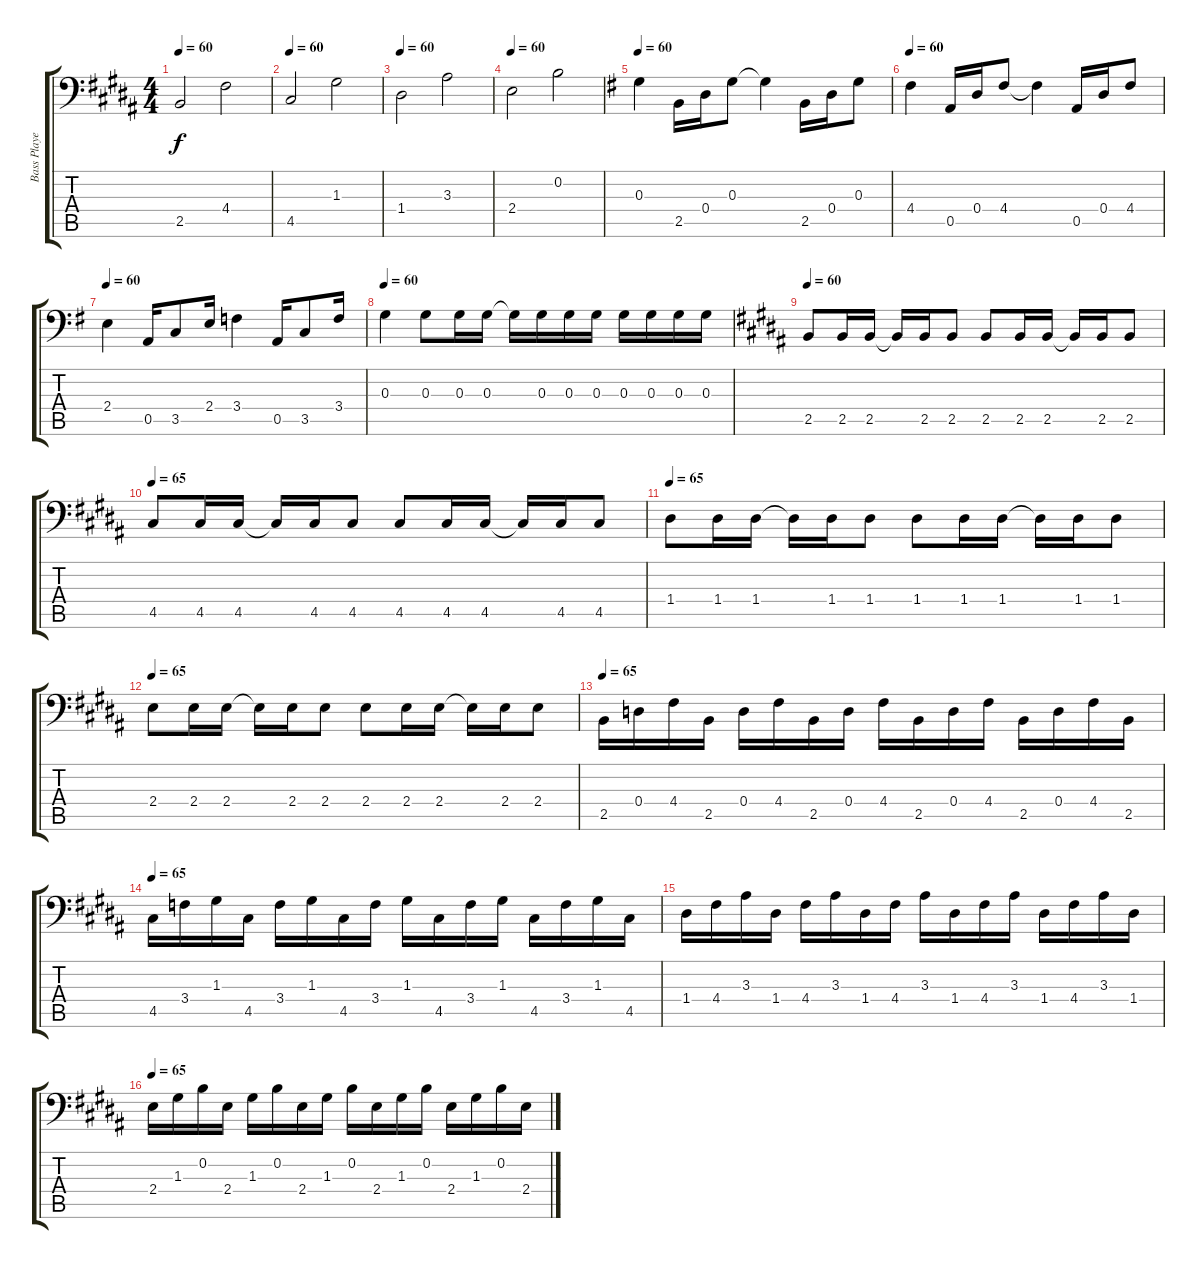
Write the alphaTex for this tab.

\track ("Bass Player" "Bass Playe") {instrument electricbassfinger}
\staff {score tabs}
\tuning (E3 B2 G2 D2 A1 E1) {hide}
\ts (4 4)
\tempo 60
\clef f4
\ks b
2.5.2{dy f} 4.4.2 |
\tempo 60
4.5.2 1.3.2 |
\tempo 60
1.4.2 3.3.2 |
\tempo 60
2.4.2 0.2.2 |
\tempo 60
\ks g
0.3.4 2.5.16 0.4.16 0.3.8 0.3{t}.4 2.5.16 0.4.16 0.3.8 |
\tempo 60
4.4.4 0.5.16 0.4.16 4.4.8 4.4{t}.4 0.5.16 0.4.16 4.4.8 |
\tempo 60
2.4.4 0.5.16 3.5.8 2.4.16 3.4.4 0.5.16 3.5.8 3.4.16 |
\tempo 60
0.3.4 0.3.8 0.3.16 0.3.16 0.3{t}.16 0.3.16 0.3.16 0.3.16 0.3.16 0.3.16 0.3.16 0.3.16 |
\tempo 65
\tempo 60
\ks b
2.5.8 2.5.16 2.5.16 2.5{t}.16 2.5.16 2.5.8 2.5.8 2.5.16 2.5.16 2.5{t}.16 2.5.16 2.5.8 |
\tempo 65
4.5.8 4.5.16 4.5.16 4.5{t}.16 4.5.16 4.5.8 4.5.8 4.5.16 4.5.16 4.5{t}.16 4.5.16 4.5.8 |
\tempo 65
1.4.8 1.4.16 1.4.16 1.4{t}.16 1.4.16 1.4.8 1.4.8 1.4.16 1.4.16 1.4{t}.16 1.4.16 1.4.8 |
\tempo 65
2.4.8 2.4.16 2.4.16 2.4{t}.16 2.4.16 2.4.8 2.4.8 2.4.16 2.4.16 2.4{t}.16 2.4.16 2.4.8 |
\tempo 65
2.5.16 0.4.16 4.4.16 2.5.16 0.4.16 4.4.16 2.5.16 0.4.16 4.4.16 2.5.16 0.4.16 4.4.16 2.5.16 0.4.16 4.4.16 2.5.16 |
\tempo 65
4.5.16 3.4.16 1.3.16 4.5.16 3.4.16 1.3.16 4.5.16 3.4.16 1.3.16 4.5.16 3.4.16 1.3.16 4.5.16 3.4.16 1.3.16 4.5.16 |
1.4.16 4.4.16 3.3.16 1.4.16 4.4.16 3.3.16 1.4.16 4.4.16 3.3.16 1.4.16 4.4.16 3.3.16 1.4.16 4.4.16 3.3.16 1.4.16 |
\tempo 65
2.4.16 1.3.16 0.2.16 2.4.16 1.3.16 0.2.16 2.4.16 1.3.16 0.2.16 2.4.16 1.3.16 0.2.16 2.4.16 1.3.16 0.2.16 2.4.16
